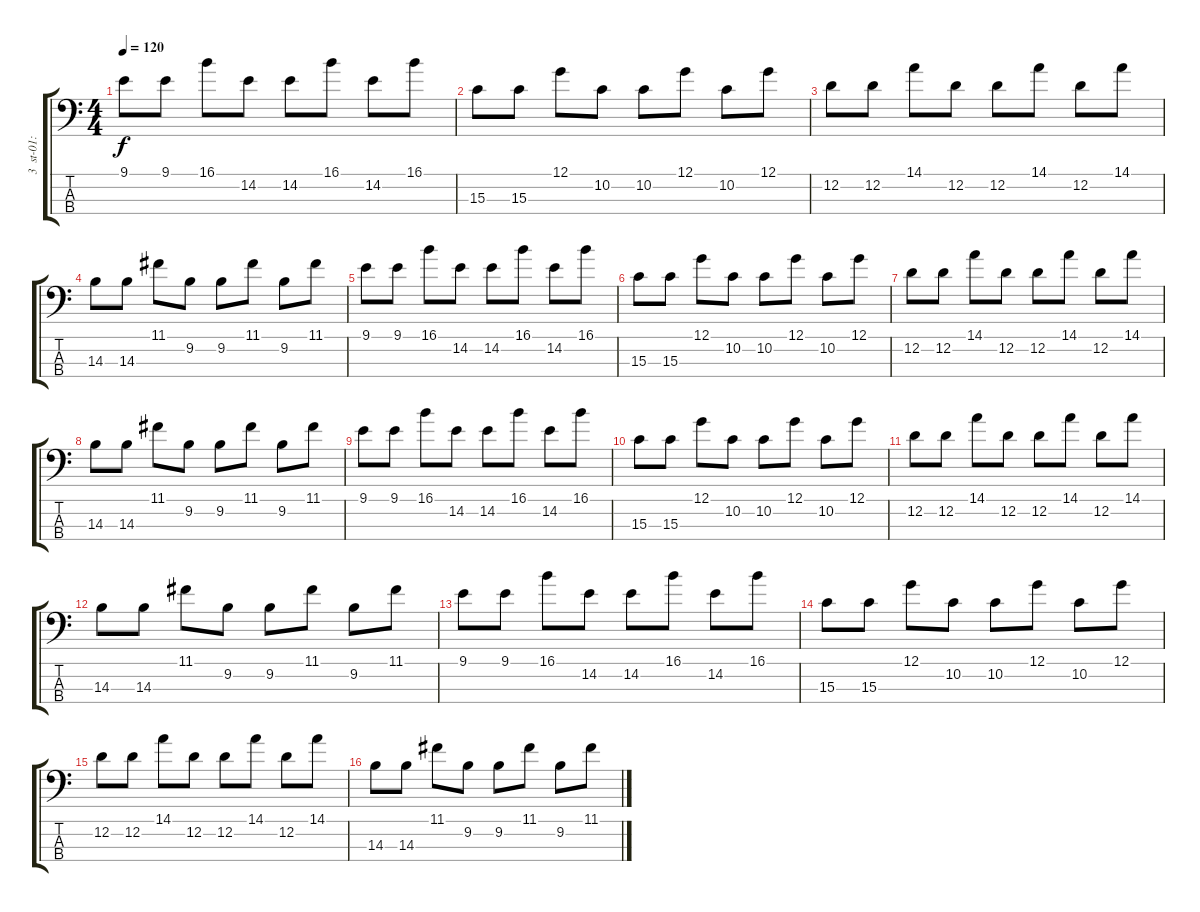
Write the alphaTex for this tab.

\track (" 3  st-01:funbass" " 3  st-01:") {instrument acousticbass}
\staff {score tabs}
\tuning (G2 D2 A1 E1) {hide}
\ts (4 4)
\tempo 120
\clef f4
\ks c
9.1.8{dy f} 9.1.8 16.1.8 14.2.8 14.2.8 16.1.8 14.2.8 16.1.8 |
15.3.8 15.3.8 12.1.8 10.2.8 10.2.8 12.1.8 10.2.8 12.1.8 |
12.2.8 12.2.8 14.1.8 12.2.8 12.2.8 14.1.8 12.2.8 14.1.8 |
14.3.8 14.3.8 11.1.8 9.2.8 9.2.8 11.1.8 9.2.8 11.1.8 |
9.1.8 9.1.8 16.1.8 14.2.8 14.2.8 16.1.8 14.2.8 16.1.8 |
15.3.8 15.3.8 12.1.8 10.2.8 10.2.8 12.1.8 10.2.8 12.1.8 |
12.2.8 12.2.8 14.1.8 12.2.8 12.2.8 14.1.8 12.2.8 14.1.8 |
14.3.8 14.3.8 11.1.8 9.2.8 9.2.8 11.1.8 9.2.8 11.1.8 |
9.1.8 9.1.8 16.1.8 14.2.8 14.2.8 16.1.8 14.2.8 16.1.8 |
15.3.8 15.3.8 12.1.8 10.2.8 10.2.8 12.1.8 10.2.8 12.1.8 |
12.2.8 12.2.8 14.1.8 12.2.8 12.2.8 14.1.8 12.2.8 14.1.8 |
14.3.8 14.3.8 11.1.8 9.2.8 9.2.8 11.1.8 9.2.8 11.1.8 |
9.1.8 9.1.8 16.1.8 14.2.8 14.2.8 16.1.8 14.2.8 16.1.8 |
15.3.8 15.3.8 12.1.8 10.2.8 10.2.8 12.1.8 10.2.8 12.1.8 |
12.2.8 12.2.8 14.1.8 12.2.8 12.2.8 14.1.8 12.2.8 14.1.8 |
14.3.8 14.3.8 11.1.8 9.2.8 9.2.8 11.1.8 9.2.8 11.1.8
